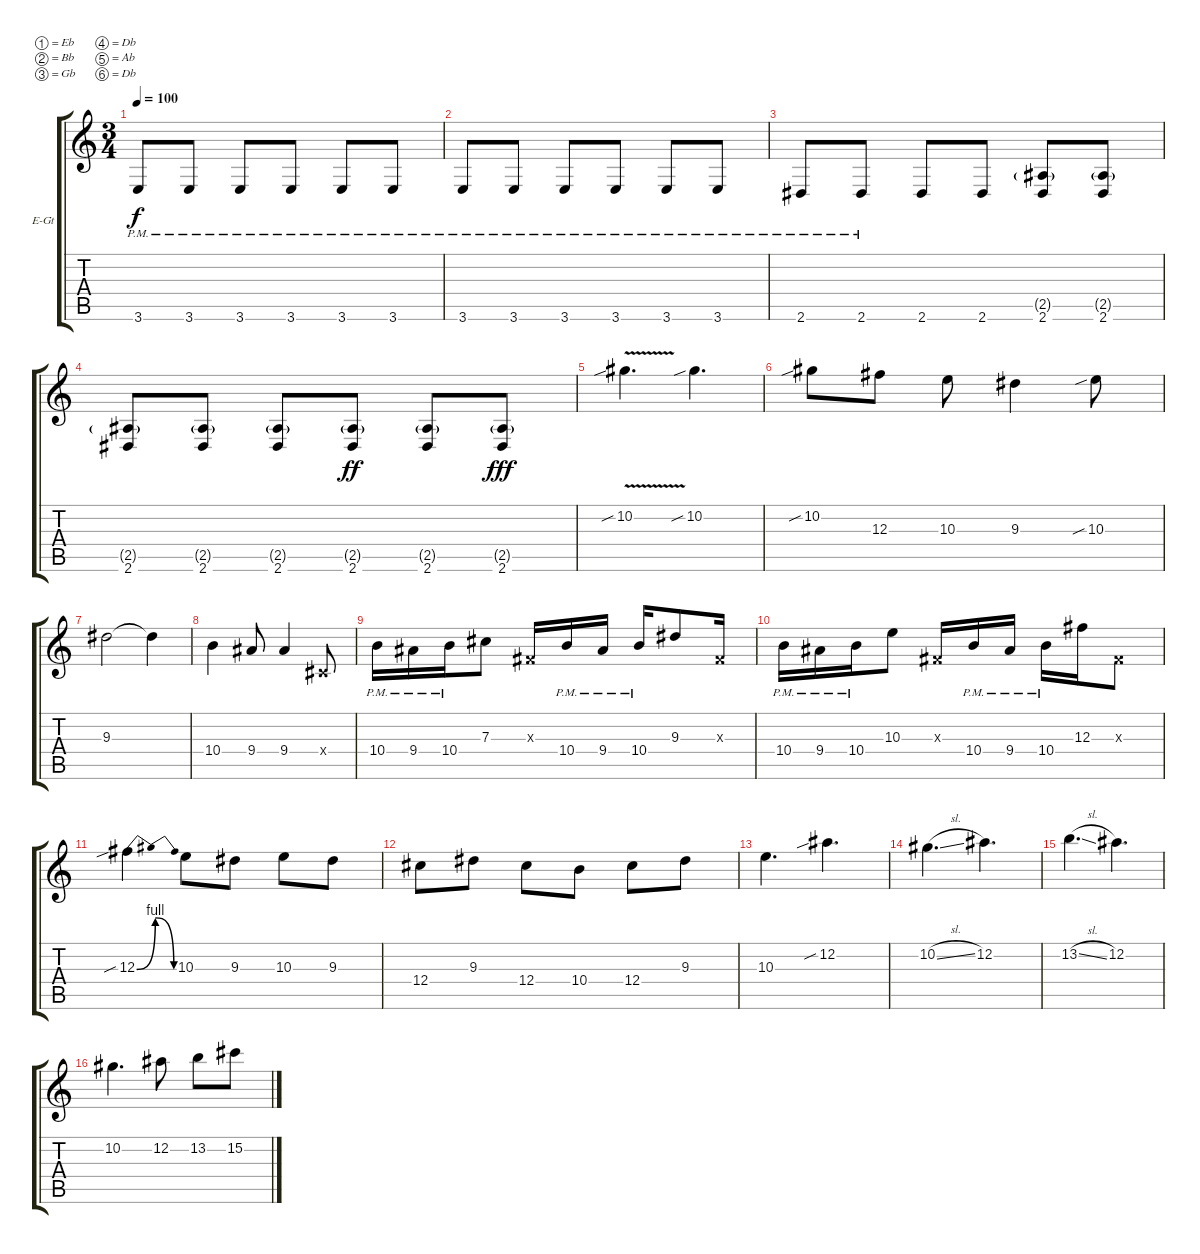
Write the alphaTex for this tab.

\defaultSystemsLayout 4
\bracketExtendMode groupsimilarinstruments
\firstSystemTrackNameOrientation horizontal
\otherSystemsTrackNameOrientation horizontal
\track ("Roman" "E-Gt") {instrument distortionguitar}
\staff {score tabs}
\tuning (Eb4 Bb3 Gb3 Db3 Ab2 Db2)
\ts (3 4)
\tempo 100
\clef g2
\ks c
3.6{pm}.8{dy f instrument distortionguitar} 3.6{pm}.8 3.6{pm}.8 3.6{pm}.8 3.6{pm}.8 3.6{pm}.8 |
3.6{pm}.8 3.6{pm}.8 3.6{pm}.8 3.6{pm}.8 3.6{pm}.8 3.6{pm}.8 |
2.6{pm}.8 2.6{pm}.8 2.6.8 2.6.8 (2.5{g} 2.6).8 (2.5{g} 2.6).8 |
(2.5{g} 2.6).8 (2.5{g} 2.6).8 (2.5{g} 2.6).8 (2.5{g} 2.6).8{dy ff} (2.5{g} 2.6).8 (2.5{g} 2.6).8{dy fff} |
10.2{v sib}.4{d} 10.2{sib}.4{d} |
10.2{sib}.8 12.3.8 10.3.8 9.3.4 10.3{sib}.8 |
9.3.2 9.3{t}.4 |
10.4.4 9.4.8 9.4.4 0.4{x}.8 |
10.4{pm}.16 9.4{pm}.16 10.4{pm}.16 7.3.8 0.3{x}.16 10.4{pm}.16 9.4{pm}.16 10.4{pm}.16 9.3.8 0.3{x}.16 |
10.4{pm}.16 9.4{pm}.16 10.4{pm}.16 10.3.8 0.3{x}.16 10.4{pm}.16 9.4{pm}.16 10.4{pm}.16 12.3.16 0.3{x}.8 |
12.3{be (bendrelease 0 0 24.599999999999998 4 36 4 50.4 0) sib}.4 10.3.8 9.3.8 10.3.8 9.3.8 |
12.4.8 9.3.8 12.4.8 10.4.8 12.4.8 9.3.8 |
10.3.4{d} 12.2{sib}.4{d} |
10.2{sl}.4{d} 12.2.4{d} |
13.2{sl}.4{d} 12.2.4{d} |
10.2.4{d} 12.2.8 13.2.8 15.2.8
